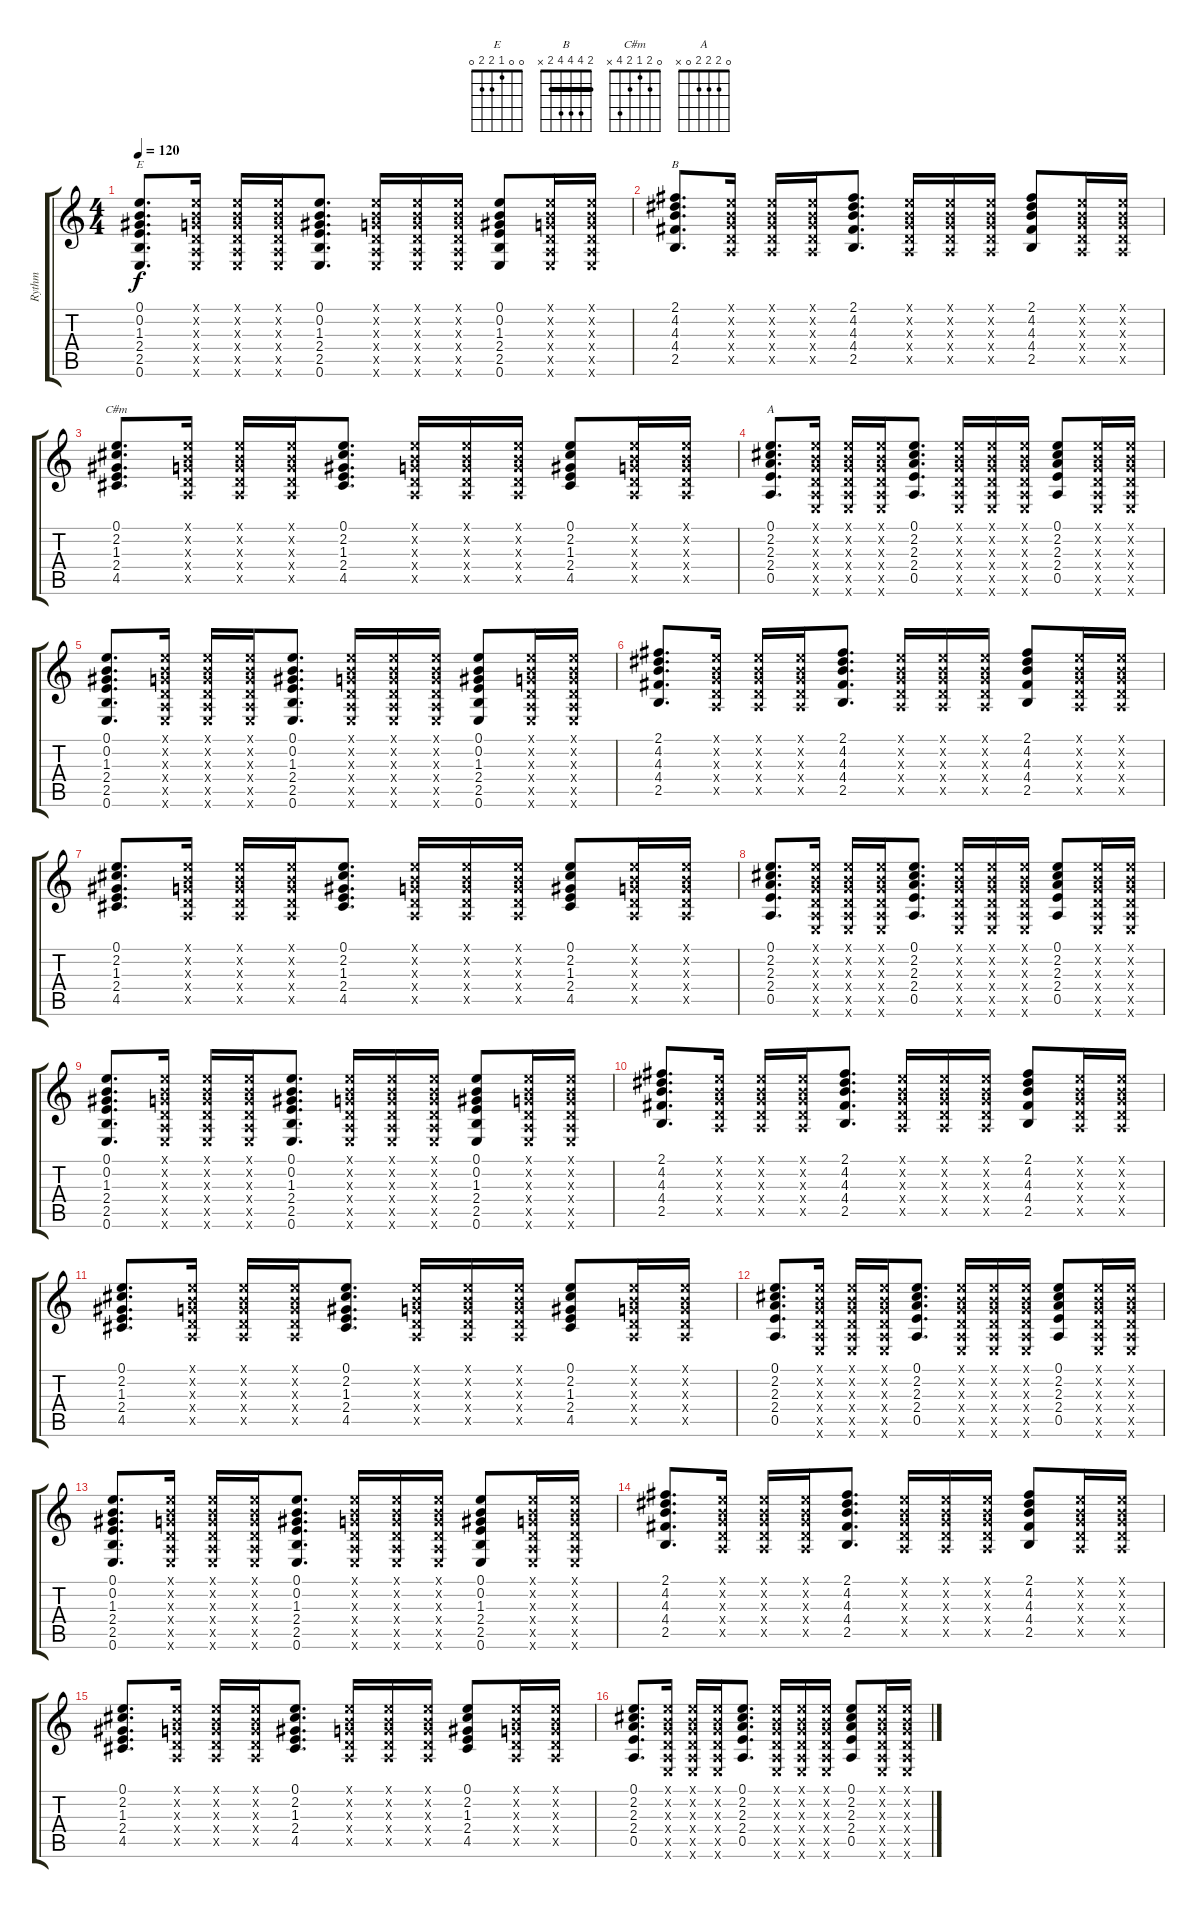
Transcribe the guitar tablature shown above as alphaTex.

\track ("Rythm" "Rythm") {instrument acousticguitarsteel}
\staff {score tabs}
\tuning (E4 B3 G3 D3 A2 E2) {hide}
\chord ("E" 0 0 1 2 2 0)
\chord ("B" 2 4 4 4 2 x) {barre 2}
\chord ("C#m" 0 2 1 2 4 x)
\chord ("A" 0 2 2 2 0 x)
\ts (4 4)
\tempo 120
\clef g2
\ks c
(0.1 0.2 1.3 2.4 2.5 0.6).8{d ch "E" dy f} (0.1{x} 0.2{x} 0.3{x} 0.4{x} 0.5{x} 0.6{x}).16 (0.1{x} 0.2{x} 0.3{x} 0.4{x} 0.5{x} 0.6{x}).16 (0.1{x} 0.2{x} 0.3{x} 0.4{x} 0.5{x} 0.6{x}).16 (0.1 0.2 1.3 2.4 2.5 0.6).8{d} (0.1{x} 0.2{x} 0.3{x} 0.4{x} 0.5{x} 0.6{x}).16 (0.1{x} 0.2{x} 0.3{x} 0.4{x} 0.5{x} 0.6{x}).16 (0.1{x} 0.2{x} 0.3{x} 0.4{x} 0.5{x} 0.6{x}).16 (0.1 0.2 1.3 2.4 2.5 0.6).8 (0.1{x} 0.2{x} 0.3{x} 0.4{x} 0.5{x} 0.6{x}).16 (0.1{x} 0.2{x} 0.3{x} 0.4{x} 0.5{x} 0.6{x}).16 |
(2.1 4.2 4.3 4.4 2.5).8{d ch "B"} (0.1{x} 0.2{x} 0.3{x} 0.4{x} 0.5{x}).16 (0.1{x} 0.2{x} 0.3{x} 0.4{x} 0.5{x}).16 (0.1{x} 0.2{x} 0.3{x} 0.4{x} 0.5{x}).16 (2.1 4.2 4.3 4.4 2.5).8{d} (0.1{x} 0.2{x} 0.3{x} 0.4{x} 0.5{x}).16 (0.1{x} 0.2{x} 0.3{x} 0.4{x} 0.5{x}).16 (0.1{x} 0.2{x} 0.3{x} 0.4{x} 0.5{x}).16 (2.1 4.2 4.3 4.4 2.5).8 (0.1{x} 0.2{x} 0.3{x} 0.4{x} 0.5{x}).16 (0.1{x} 0.2{x} 0.3{x} 0.4{x} 0.5{x}).16 |
(0.1 2.2 1.3 2.4 4.5).8{d ch "C#m"} (0.1{x} 0.2{x} 0.3{x} 0.4{x} 0.5{x}).16 (0.1{x} 0.2{x} 0.3{x} 0.4{x} 0.5{x}).16 (0.1{x} 0.2{x} 0.3{x} 0.4{x} 0.5{x}).16 (0.1 2.2 1.3 2.4 4.5).8{d} (0.1{x} 0.2{x} 0.3{x} 0.4{x} 0.5{x}).16 (0.1{x} 0.2{x} 0.3{x} 0.4{x} 0.5{x}).16 (0.1{x} 0.2{x} 0.3{x} 0.4{x} 0.5{x}).16 (0.1 2.2 1.3 2.4 4.5).8 (0.1{x} 0.2{x} 0.3{x} 0.4{x} 0.5{x}).16 (0.1{x} 0.2{x} 0.3{x} 0.4{x} 0.5{x}).16 |
(0.1 2.2 2.3 2.4 0.5).8{d ch "A"} (0.1{x} 0.2{x} 0.3{x} 0.4{x} 0.5{x} 0.6{x}).16 (0.1{x} 0.2{x} 0.3{x} 0.4{x} 0.5{x} 0.6{x}).16 (0.1{x} 0.2{x} 0.3{x} 0.4{x} 0.5{x} 0.6{x}).16 (0.1 2.2 2.3 2.4 0.5).8{d} (0.1{x} 0.2{x} 0.3{x} 0.4{x} 0.5{x} 0.6{x}).16 (0.1{x} 0.2{x} 0.3{x} 0.4{x} 0.5{x} 0.6{x}).16 (0.1{x} 0.2{x} 0.3{x} 0.4{x} 0.5{x} 0.6{x}).16 (0.1 2.2 2.3 2.4 0.5).8 (0.1{x} 0.2{x} 0.3{x} 0.4{x} 0.5{x} 0.6{x}).16 (0.1{x} 0.2{x} 0.3{x} 0.4{x} 0.5{x} 0.6{x}).16 |
(0.1 0.2 1.3 2.4 2.5 0.6).8{d} (0.1{x} 0.2{x} 0.3{x} 0.4{x} 0.5{x} 0.6{x}).16 (0.1{x} 0.2{x} 0.3{x} 0.4{x} 0.5{x} 0.6{x}).16 (0.1{x} 0.2{x} 0.3{x} 0.4{x} 0.5{x} 0.6{x}).16 (0.1 0.2 1.3 2.4 2.5 0.6).8{d} (0.1{x} 0.2{x} 0.3{x} 0.4{x} 0.5{x} 0.6{x}).16 (0.1{x} 0.2{x} 0.3{x} 0.4{x} 0.5{x} 0.6{x}).16 (0.1{x} 0.2{x} 0.3{x} 0.4{x} 0.5{x} 0.6{x}).16 (0.1 0.2 1.3 2.4 2.5 0.6).8 (0.1{x} 0.2{x} 0.3{x} 0.4{x} 0.5{x} 0.6{x}).16 (0.1{x} 0.2{x} 0.3{x} 0.4{x} 0.5{x} 0.6{x}).16 |
(2.1 4.2 4.3 4.4 2.5).8{d} (0.1{x} 0.2{x} 0.3{x} 0.4{x} 0.5{x}).16 (0.1{x} 0.2{x} 0.3{x} 0.4{x} 0.5{x}).16 (0.1{x} 0.2{x} 0.3{x} 0.4{x} 0.5{x}).16 (2.1 4.2 4.3 4.4 2.5).8{d} (0.1{x} 0.2{x} 0.3{x} 0.4{x} 0.5{x}).16 (0.1{x} 0.2{x} 0.3{x} 0.4{x} 0.5{x}).16 (0.1{x} 0.2{x} 0.3{x} 0.4{x} 0.5{x}).16 (2.1 4.2 4.3 4.4 2.5).8 (0.1{x} 0.2{x} 0.3{x} 0.4{x} 0.5{x}).16 (0.1{x} 0.2{x} 0.3{x} 0.4{x} 0.5{x}).16 |
(0.1 2.2 1.3 2.4 4.5).8{d} (0.1{x} 0.2{x} 0.3{x} 0.4{x} 0.5{x}).16 (0.1{x} 0.2{x} 0.3{x} 0.4{x} 0.5{x}).16 (0.1{x} 0.2{x} 0.3{x} 0.4{x} 0.5{x}).16 (0.1 2.2 1.3 2.4 4.5).8{d} (0.1{x} 0.2{x} 0.3{x} 0.4{x} 0.5{x}).16 (0.1{x} 0.2{x} 0.3{x} 0.4{x} 0.5{x}).16 (0.1{x} 0.2{x} 0.3{x} 0.4{x} 0.5{x}).16 (0.1 2.2 1.3 2.4 4.5).8 (0.1{x} 0.2{x} 0.3{x} 0.4{x} 0.5{x}).16 (0.1{x} 0.2{x} 0.3{x} 0.4{x} 0.5{x}).16 |
(0.1 2.2 2.3 2.4 0.5).8{d} (0.1{x} 0.2{x} 0.3{x} 0.4{x} 0.5{x} 0.6{x}).16 (0.1{x} 0.2{x} 0.3{x} 0.4{x} 0.5{x} 0.6{x}).16 (0.1{x} 0.2{x} 0.3{x} 0.4{x} 0.5{x} 0.6{x}).16 (0.1 2.2 2.3 2.4 0.5).8{d} (0.1{x} 0.2{x} 0.3{x} 0.4{x} 0.5{x} 0.6{x}).16 (0.1{x} 0.2{x} 0.3{x} 0.4{x} 0.5{x} 0.6{x}).16 (0.1{x} 0.2{x} 0.3{x} 0.4{x} 0.5{x} 0.6{x}).16 (0.1 2.2 2.3 2.4 0.5).8 (0.1{x} 0.2{x} 0.3{x} 0.4{x} 0.5{x} 0.6{x}).16 (0.1{x} 0.2{x} 0.3{x} 0.4{x} 0.5{x} 0.6{x}).16 |
(0.1 0.2 1.3 2.4 2.5 0.6).8{d} (0.1{x} 0.2{x} 0.3{x} 0.4{x} 0.5{x} 0.6{x}).16 (0.1{x} 0.2{x} 0.3{x} 0.4{x} 0.5{x} 0.6{x}).16 (0.1{x} 0.2{x} 0.3{x} 0.4{x} 0.5{x} 0.6{x}).16 (0.1 0.2 1.3 2.4 2.5 0.6).8{d} (0.1{x} 0.2{x} 0.3{x} 0.4{x} 0.5{x} 0.6{x}).16 (0.1{x} 0.2{x} 0.3{x} 0.4{x} 0.5{x} 0.6{x}).16 (0.1{x} 0.2{x} 0.3{x} 0.4{x} 0.5{x} 0.6{x}).16 (0.1 0.2 1.3 2.4 2.5 0.6).8 (0.1{x} 0.2{x} 0.3{x} 0.4{x} 0.5{x} 0.6{x}).16 (0.1{x} 0.2{x} 0.3{x} 0.4{x} 0.5{x} 0.6{x}).16 |
(2.1 4.2 4.3 4.4 2.5).8{d} (0.1{x} 0.2{x} 0.3{x} 0.4{x} 0.5{x}).16 (0.1{x} 0.2{x} 0.3{x} 0.4{x} 0.5{x}).16 (0.1{x} 0.2{x} 0.3{x} 0.4{x} 0.5{x}).16 (2.1 4.2 4.3 4.4 2.5).8{d} (0.1{x} 0.2{x} 0.3{x} 0.4{x} 0.5{x}).16 (0.1{x} 0.2{x} 0.3{x} 0.4{x} 0.5{x}).16 (0.1{x} 0.2{x} 0.3{x} 0.4{x} 0.5{x}).16 (2.1 4.2 4.3 4.4 2.5).8 (0.1{x} 0.2{x} 0.3{x} 0.4{x} 0.5{x}).16 (0.1{x} 0.2{x} 0.3{x} 0.4{x} 0.5{x}).16 |
(0.1 2.2 1.3 2.4 4.5).8{d} (0.1{x} 0.2{x} 0.3{x} 0.4{x} 0.5{x}).16 (0.1{x} 0.2{x} 0.3{x} 0.4{x} 0.5{x}).16 (0.1{x} 0.2{x} 0.3{x} 0.4{x} 0.5{x}).16 (0.1 2.2 1.3 2.4 4.5).8{d} (0.1{x} 0.2{x} 0.3{x} 0.4{x} 0.5{x}).16 (0.1{x} 0.2{x} 0.3{x} 0.4{x} 0.5{x}).16 (0.1{x} 0.2{x} 0.3{x} 0.4{x} 0.5{x}).16 (0.1 2.2 1.3 2.4 4.5).8 (0.1{x} 0.2{x} 0.3{x} 0.4{x} 0.5{x}).16 (0.1{x} 0.2{x} 0.3{x} 0.4{x} 0.5{x}).16 |
(0.1 2.2 2.3 2.4 0.5).8{d} (0.1{x} 0.2{x} 0.3{x} 0.4{x} 0.5{x} 0.6{x}).16 (0.1{x} 0.2{x} 0.3{x} 0.4{x} 0.5{x} 0.6{x}).16 (0.1{x} 0.2{x} 0.3{x} 0.4{x} 0.5{x} 0.6{x}).16 (0.1 2.2 2.3 2.4 0.5).8{d} (0.1{x} 0.2{x} 0.3{x} 0.4{x} 0.5{x} 0.6{x}).16 (0.1{x} 0.2{x} 0.3{x} 0.4{x} 0.5{x} 0.6{x}).16 (0.1{x} 0.2{x} 0.3{x} 0.4{x} 0.5{x} 0.6{x}).16 (0.1 2.2 2.3 2.4 0.5).8 (0.1{x} 0.2{x} 0.3{x} 0.4{x} 0.5{x} 0.6{x}).16 (0.1{x} 0.2{x} 0.3{x} 0.4{x} 0.5{x} 0.6{x}).16 |
(0.1 0.2 1.3 2.4 2.5 0.6).8{d} (0.1{x} 0.2{x} 0.3{x} 0.4{x} 0.5{x} 0.6{x}).16 (0.1{x} 0.2{x} 0.3{x} 0.4{x} 0.5{x} 0.6{x}).16 (0.1{x} 0.2{x} 0.3{x} 0.4{x} 0.5{x} 0.6{x}).16 (0.1 0.2 1.3 2.4 2.5 0.6).8{d} (0.1{x} 0.2{x} 0.3{x} 0.4{x} 0.5{x} 0.6{x}).16 (0.1{x} 0.2{x} 0.3{x} 0.4{x} 0.5{x} 0.6{x}).16 (0.1{x} 0.2{x} 0.3{x} 0.4{x} 0.5{x} 0.6{x}).16 (0.1 0.2 1.3 2.4 2.5 0.6).8 (0.1{x} 0.2{x} 0.3{x} 0.4{x} 0.5{x} 0.6{x}).16 (0.1{x} 0.2{x} 0.3{x} 0.4{x} 0.5{x} 0.6{x}).16 |
(2.1 4.2 4.3 4.4 2.5).8{d} (0.1{x} 0.2{x} 0.3{x} 0.4{x} 0.5{x}).16 (0.1{x} 0.2{x} 0.3{x} 0.4{x} 0.5{x}).16 (0.1{x} 0.2{x} 0.3{x} 0.4{x} 0.5{x}).16 (2.1 4.2 4.3 4.4 2.5).8{d} (0.1{x} 0.2{x} 0.3{x} 0.4{x} 0.5{x}).16 (0.1{x} 0.2{x} 0.3{x} 0.4{x} 0.5{x}).16 (0.1{x} 0.2{x} 0.3{x} 0.4{x} 0.5{x}).16 (2.1 4.2 4.3 4.4 2.5).8 (0.1{x} 0.2{x} 0.3{x} 0.4{x} 0.5{x}).16 (0.1{x} 0.2{x} 0.3{x} 0.4{x} 0.5{x}).16 |
(0.1 2.2 1.3 2.4 4.5).8{d} (0.1{x} 0.2{x} 0.3{x} 0.4{x} 0.5{x}).16 (0.1{x} 0.2{x} 0.3{x} 0.4{x} 0.5{x}).16 (0.1{x} 0.2{x} 0.3{x} 0.4{x} 0.5{x}).16 (0.1 2.2 1.3 2.4 4.5).8{d} (0.1{x} 0.2{x} 0.3{x} 0.4{x} 0.5{x}).16 (0.1{x} 0.2{x} 0.3{x} 0.4{x} 0.5{x}).16 (0.1{x} 0.2{x} 0.3{x} 0.4{x} 0.5{x}).16 (0.1 2.2 1.3 2.4 4.5).8 (0.1{x} 0.2{x} 0.3{x} 0.4{x} 0.5{x}).16 (0.1{x} 0.2{x} 0.3{x} 0.4{x} 0.5{x}).16 |
(0.1 2.2 2.3 2.4 0.5).8{d} (0.1{x} 0.2{x} 0.3{x} 0.4{x} 0.5{x} 0.6{x}).16 (0.1{x} 0.2{x} 0.3{x} 0.4{x} 0.5{x} 0.6{x}).16 (0.1{x} 0.2{x} 0.3{x} 0.4{x} 0.5{x} 0.6{x}).16 (0.1 2.2 2.3 2.4 0.5).8{d} (0.1{x} 0.2{x} 0.3{x} 0.4{x} 0.5{x} 0.6{x}).16 (0.1{x} 0.2{x} 0.3{x} 0.4{x} 0.5{x} 0.6{x}).16 (0.1{x} 0.2{x} 0.3{x} 0.4{x} 0.5{x} 0.6{x}).16 (0.1 2.2 2.3 2.4 0.5).8 (0.1{x} 0.2{x} 0.3{x} 0.4{x} 0.5{x} 0.6{x}).16 (0.1{x} 0.2{x} 0.3{x} 0.4{x} 0.5{x} 0.6{x}).16
